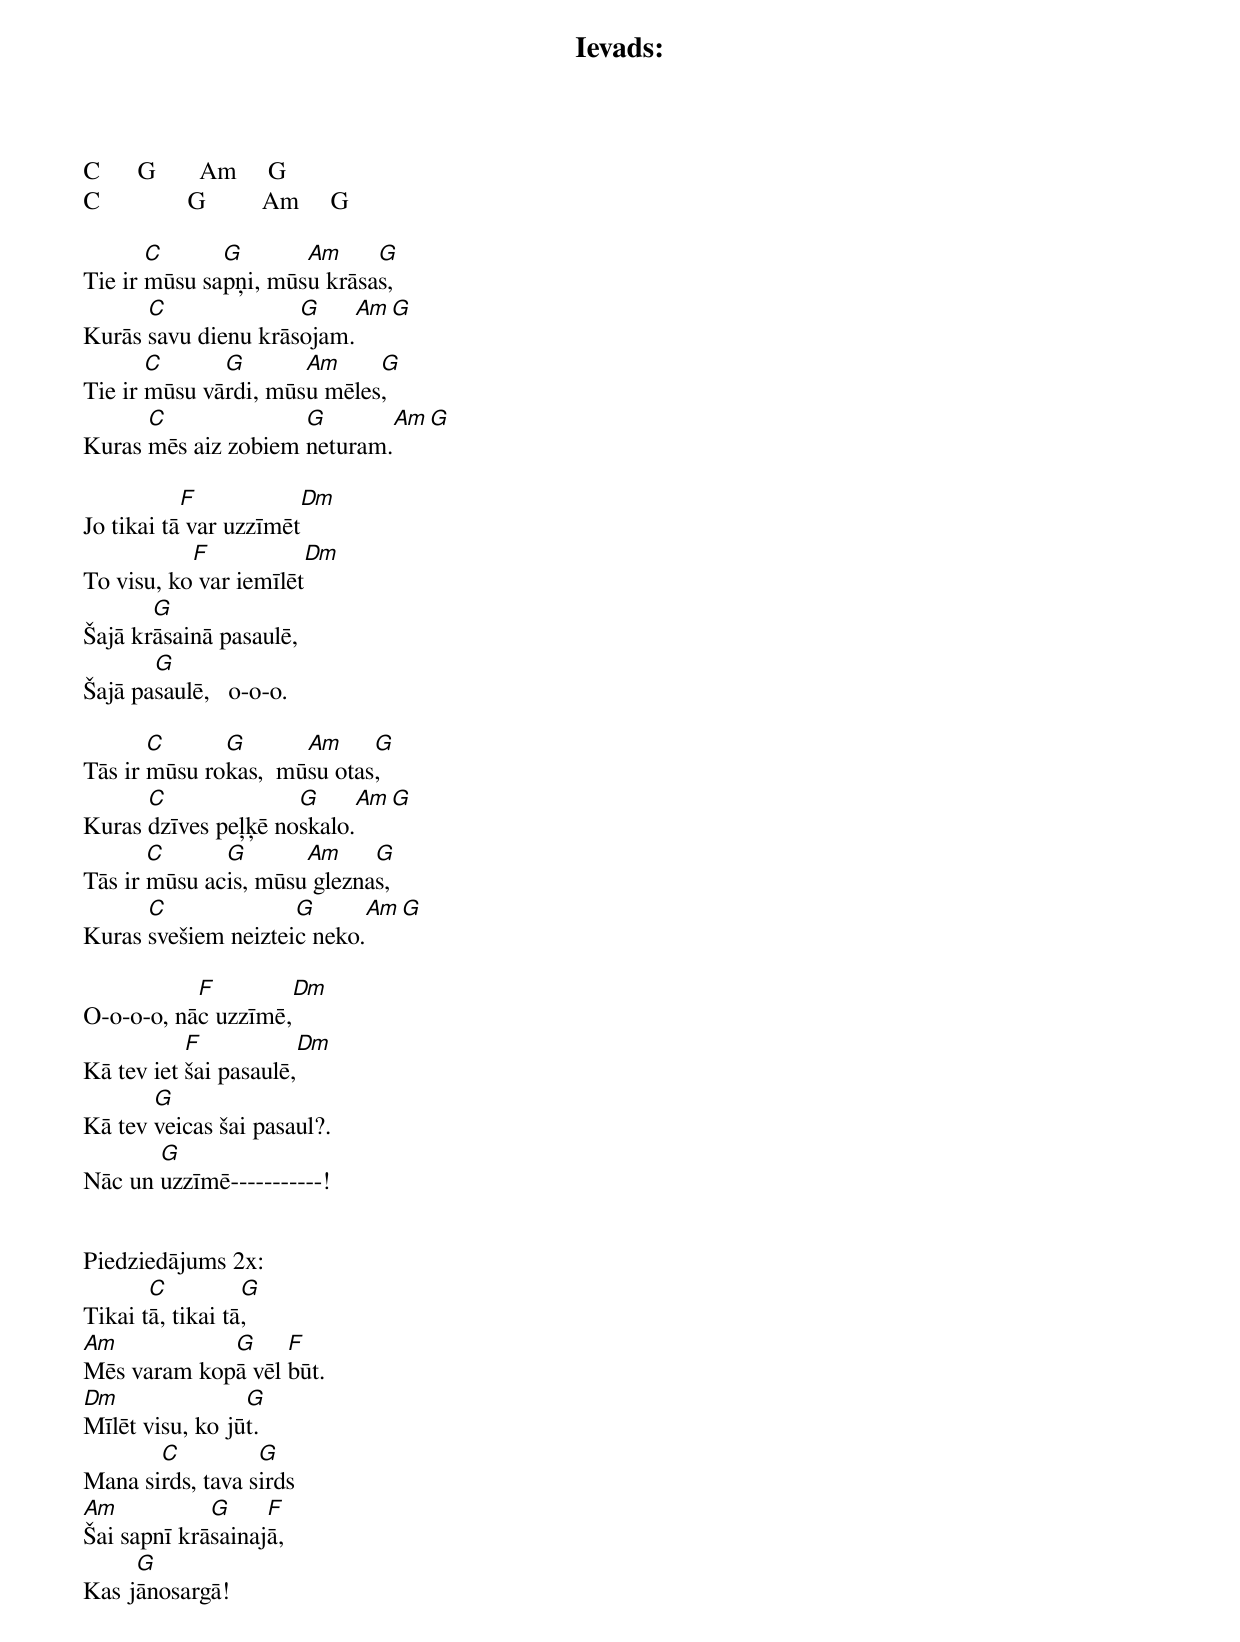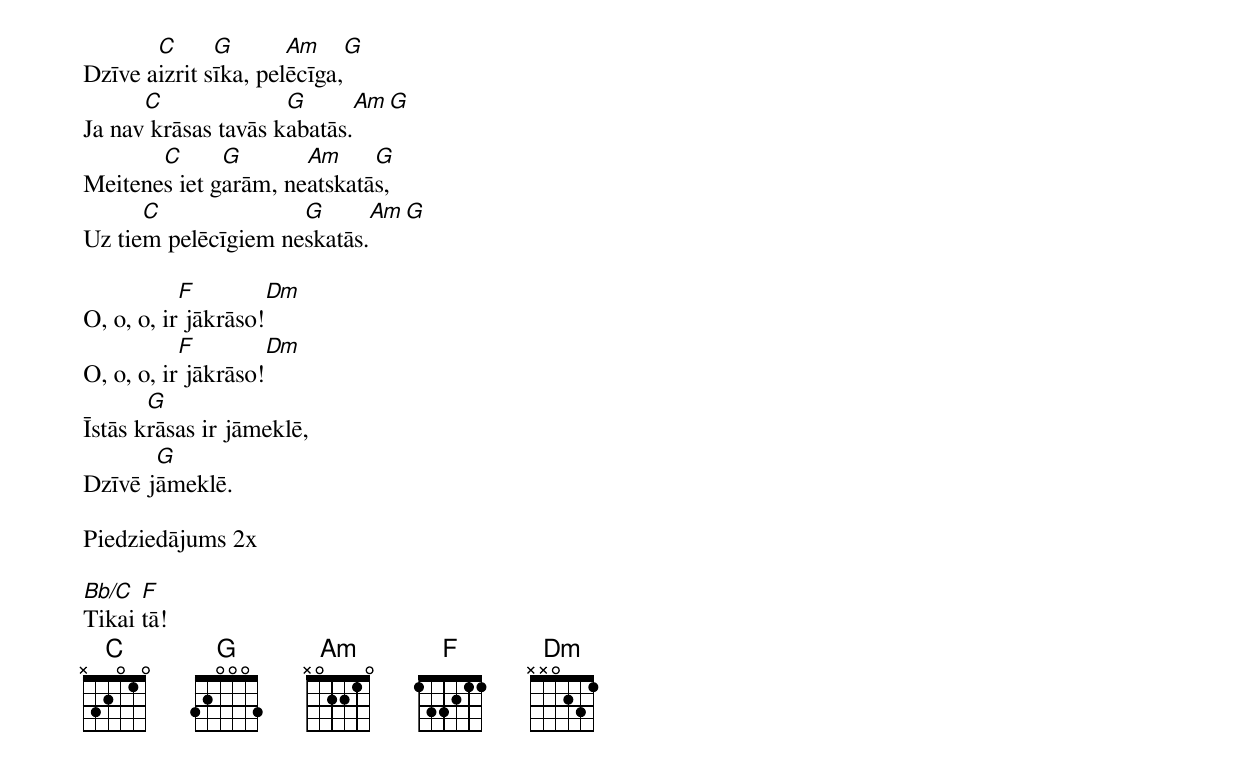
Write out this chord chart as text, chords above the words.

Ievads:
C      G       Am     G
C              G         Am     G

       C      G       Am     G
Tie ir mūsu sapņi, mūsu krāsas,
      C              G         Am     G
Kurās savu dienu krāsojam.
       C      G       Am     G
Tie ir mūsu vārdi, mūsu mēles,
      C              G         Am     G
Kuras mēs aiz zobiem neturam.

           F             Dm
Jo tikai tā var uzzīmēt
           F             Dm
To visu, ko var iemīlēt
       G
Šajā krāsainā pasaulē,
       G
Šajā pasaulē,   o-o-o.

       C      G       Am     G
Tās ir mūsu rokas,  mūsu otas,
      C              G         Am     G
Kuras dzīves peļķē noskalo.
       C      G       Am     G
Tās ir mūsu acis, mūsu gleznas,
      C              G         Am     G
Kuras svešiem neizteic neko.

           F             Dm
O-o-o-o, nāc uzzīmē,
           F             Dm
Kā tev iet šai pasaulē,
       G
Kā tev veicas šai pasaul?.
       G
Nāc un uzzīmē-----------!


Piedziedājums 2x:
       C          G
Tikai tā, tikai tā,
Am           G     F
Mēs varam kopā vēl būt.
Dm               G
Mīlēt visu, ko jūt.
       C          G
Mana sirds, tava sirds
Am           G     F
Šai sapnī krāsainajā,
     G
Kas jānosargā!

       C      G       Am     G
Dzīve aizrit sīka, pelēcīga,
      C              G         Am     G
Ja nav krāsas tavās kabatās.
       C      G       Am     G
Meitenes iet garām, neatskatās,
      C              G         Am     G
Uz tiem pelēcīgiem neskatās.

           F             Dm
O, o, o, ir jākrāso!
           F             Dm
O, o, o, ir jākrāso!
       G
Īstās krāsas ir jāmeklē,
       G
Dzīvē jāmeklē.

Piedziedājums 2x

Bb/C  F
Tikai tā!
